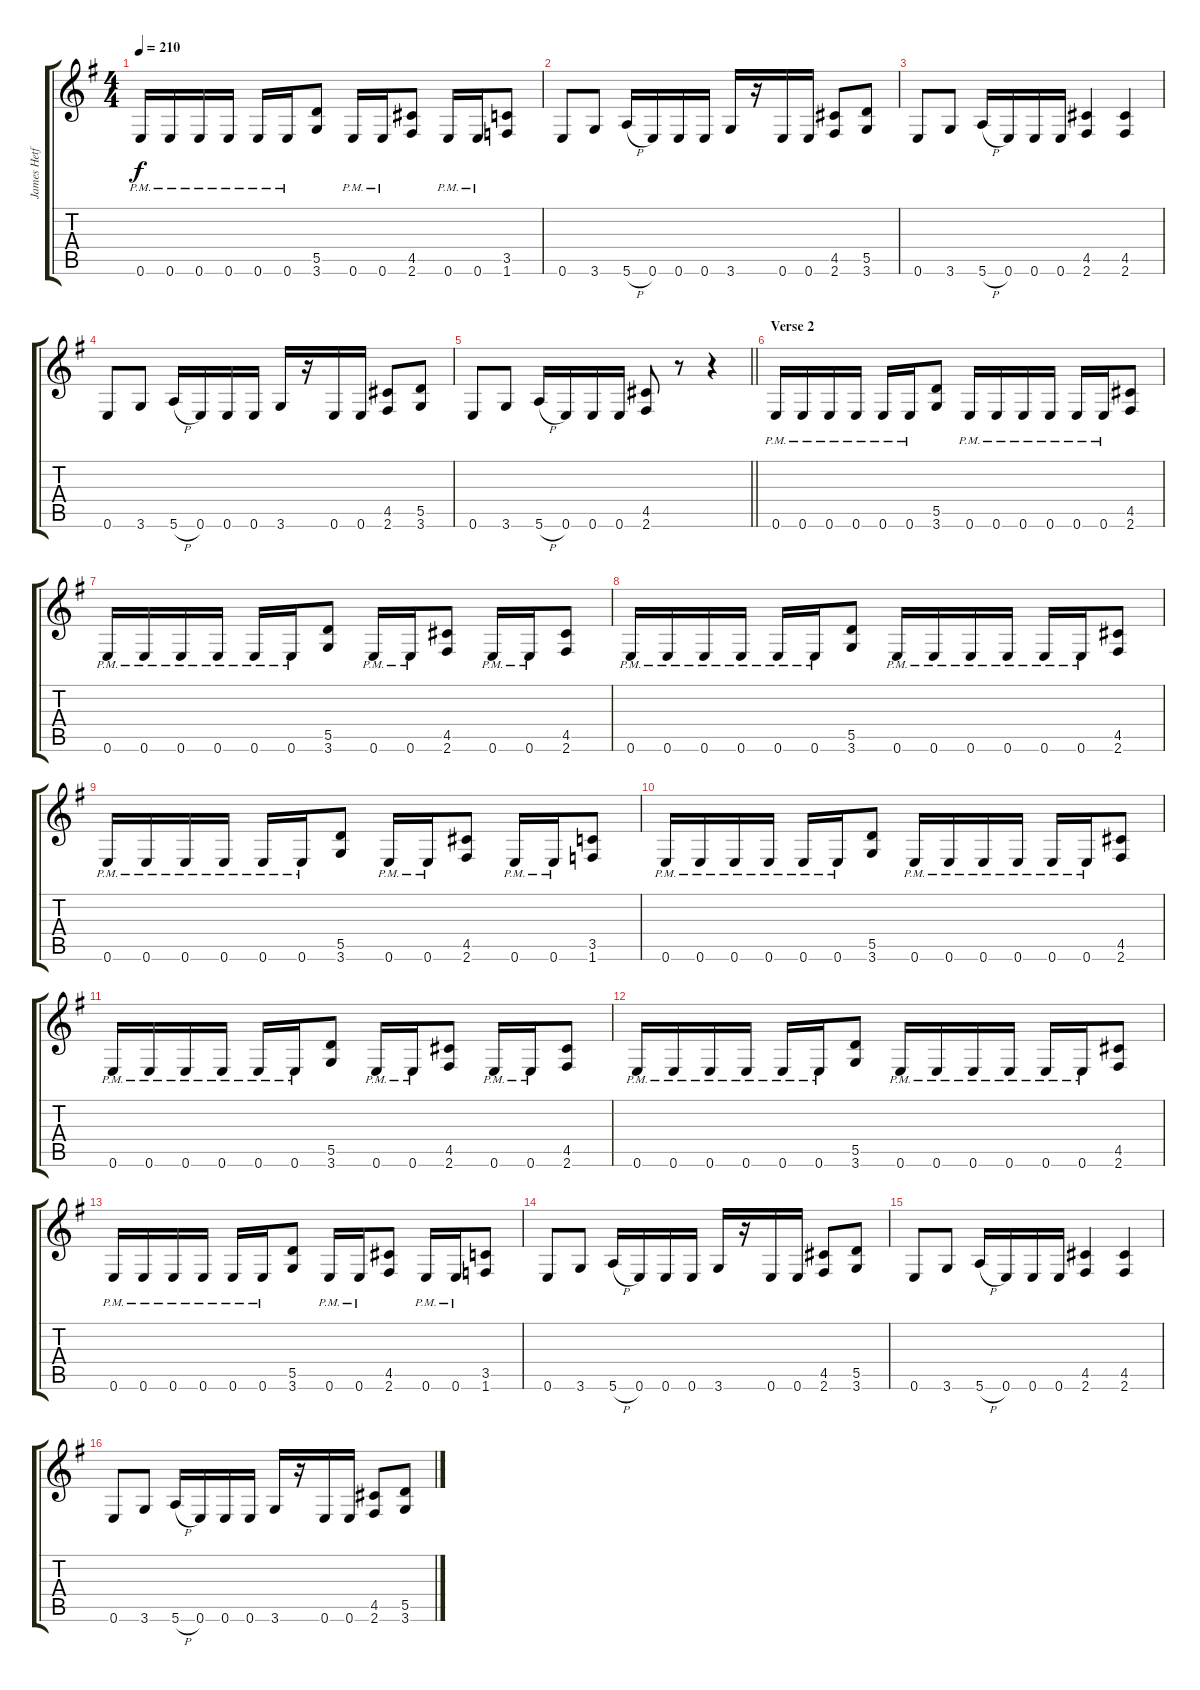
\track ("James Hetfield" "James Hetf") {instrument distortionguitar}
\staff {score tabs}
\tuning (E4 B3 G3 D3 A2 E2) {hide}
\ts (4 4)
\tempo 210
\clef g2
\ks g
0.6{pm}.16{dy f} 0.6{pm}.16 0.6{pm}.16 0.6{pm}.16 0.6{pm}.16 0.6{pm}.16 (5.5 3.6).8 0.6{pm}.16 0.6{pm}.16 (4.5 2.6).8 0.6{pm}.16 0.6{pm}.16 (3.5 1.6).8 |
0.6.8 3.6.8 5.6{h}.16 0.6.16 0.6.16 0.6.16 3.6.16 r.16 0.6.16 0.6.16 (4.5 2.6).8 (5.5 3.6).8 |
0.6.8 3.6.8 5.6{h}.16 0.6.16 0.6.16 0.6.16 (4.5 2.6).4 (4.5 2.6).4 |
0.6.8 3.6.8 5.6{h}.16 0.6.16 0.6.16 0.6.16 3.6.16 r.16 0.6.16 0.6.16 (4.5 2.6).8 (5.5 3.6).8 |
\barLineRight lightlight
0.6.8 3.6.8 5.6{h}.16 0.6.16 0.6.16 0.6.16 (4.5 2.6).8 r.8 r.4 |
\section ("" "Verse 2")
0.6{pm}.16 0.6{pm}.16 0.6{pm}.16 0.6{pm}.16 0.6{pm}.16 0.6{pm}.16 (5.5 3.6).8 0.6{pm}.16 0.6{pm}.16 0.6{pm}.16 0.6{pm}.16 0.6{pm}.16 0.6{pm}.16 (4.5 2.6).8 |
0.6{pm}.16 0.6{pm}.16 0.6{pm}.16 0.6{pm}.16 0.6{pm}.16 0.6{pm}.16 (5.5 3.6).8 0.6{pm}.16 0.6{pm}.16 (4.5 2.6).8 0.6{pm}.16 0.6{pm}.16 (4.5 2.6).8 |
0.6{pm}.16 0.6{pm}.16 0.6{pm}.16 0.6{pm}.16 0.6{pm}.16 0.6{pm}.16 (5.5 3.6).8 0.6{pm}.16 0.6{pm}.16 0.6{pm}.16 0.6{pm}.16 0.6{pm}.16 0.6{pm}.16 (4.5 2.6).8 |
0.6{pm}.16 0.6{pm}.16 0.6{pm}.16 0.6{pm}.16 0.6{pm}.16 0.6{pm}.16 (5.5 3.6).8 0.6{pm}.16 0.6{pm}.16 (4.5 2.6).8 0.6{pm}.16 0.6{pm}.16 (3.5 1.6).8 |
0.6{pm}.16 0.6{pm}.16 0.6{pm}.16 0.6{pm}.16 0.6{pm}.16 0.6{pm}.16 (5.5 3.6).8 0.6{pm}.16 0.6{pm}.16 0.6{pm}.16 0.6{pm}.16 0.6{pm}.16 0.6{pm}.16 (4.5 2.6).8 |
0.6{pm}.16 0.6{pm}.16 0.6{pm}.16 0.6{pm}.16 0.6{pm}.16 0.6{pm}.16 (5.5 3.6).8 0.6{pm}.16 0.6{pm}.16 (4.5 2.6).8 0.6{pm}.16 0.6{pm}.16 (4.5 2.6).8 |
0.6{pm}.16 0.6{pm}.16 0.6{pm}.16 0.6{pm}.16 0.6{pm}.16 0.6{pm}.16 (5.5 3.6).8 0.6{pm}.16 0.6{pm}.16 0.6{pm}.16 0.6{pm}.16 0.6{pm}.16 0.6{pm}.16 (4.5 2.6).8 |
0.6{pm}.16 0.6{pm}.16 0.6{pm}.16 0.6{pm}.16 0.6{pm}.16 0.6{pm}.16 (5.5 3.6).8 0.6{pm}.16 0.6{pm}.16 (4.5 2.6).8 0.6{pm}.16 0.6{pm}.16 (3.5 1.6).8 |
0.6.8 3.6.8 5.6{h}.16 0.6.16 0.6.16 0.6.16 3.6.16 r.16 0.6.16 0.6.16 (4.5 2.6).8 (5.5 3.6).8 |
0.6.8 3.6.8 5.6{h}.16 0.6.16 0.6.16 0.6.16 (4.5 2.6).4 (4.5 2.6).4 |
0.6.8 3.6.8 5.6{h}.16 0.6.16 0.6.16 0.6.16 3.6.16 r.16 0.6.16 0.6.16 (4.5 2.6).8 (5.5 3.6).8
